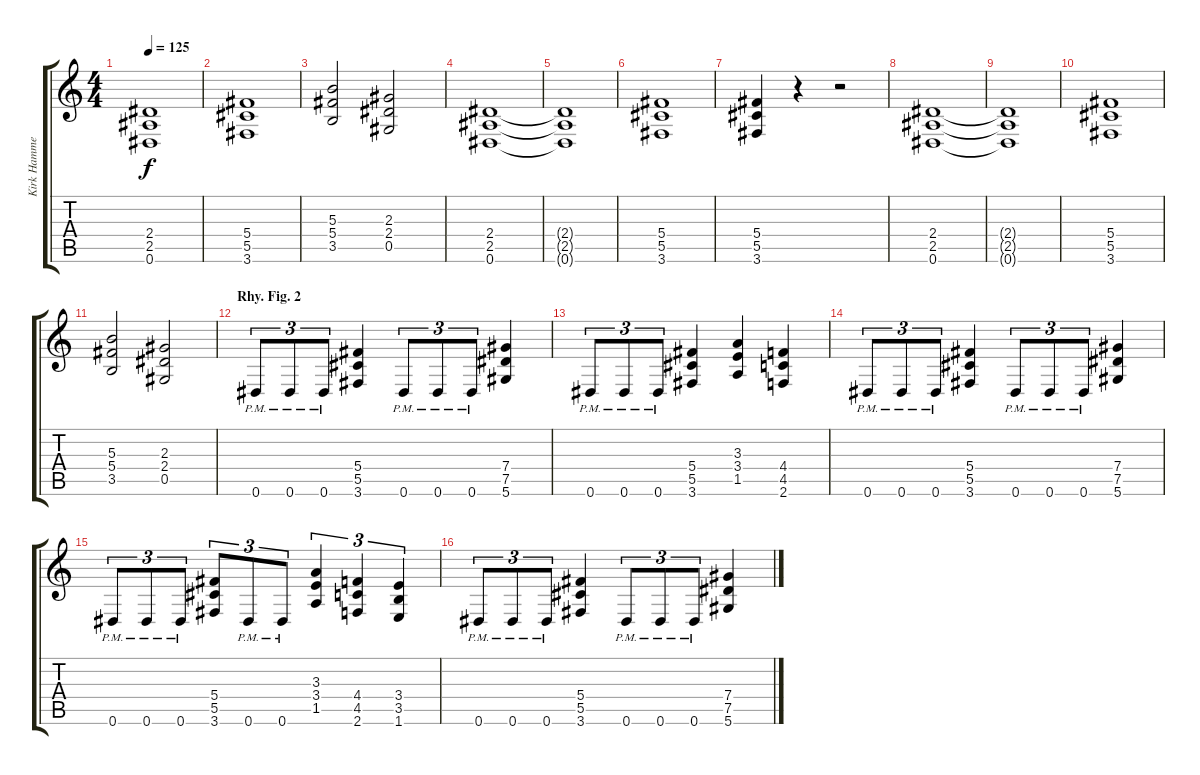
\track ("Kirk Hammett (Guitar)" "Kirk Hamme") {instrument distortionguitar}
\staff {score tabs}
\tuning (Eb4 Bb3 Gb3 Db3 Ab2 Eb2) {hide}
\ts (4 4)
\tempo 125
\clef g2
\ks c
(2.4{t} 2.5{t} 0.6{t}).1{dy f} |
(5.4 5.5 3.6).1 |
(5.3 5.4 3.5).2 (2.3 2.4 0.5).2 |
(2.4 2.5 0.6).1 |
(2.4{t} 2.5{t} 0.6{t}).1 |
(5.4 5.5 3.6).1 |
(5.4 5.5 3.6).4 r.4 r.2 |
(2.4 2.5 0.6).1 |
(2.4{t} 2.5{t} 0.6{t}).1 |
(5.4 5.5 3.6).1 |
(5.3 5.4 3.5).2 (2.3 2.4 0.5).2 |
\section ("" "Rhy. Fig. 2")
0.6{pm}.8{tu (3 2)} 0.6{pm}.8{tu (3 2)} 0.6{pm}.8{tu (3 2)} (5.4 5.5 3.6).4 0.6{pm}.8{tu (3 2)} 0.6{pm}.8{tu (3 2)} 0.6{pm}.8{tu (3 2)} (7.4 7.5 5.6).4 |
0.6{pm}.8{tu (3 2)} 0.6{pm}.8{tu (3 2)} 0.6{pm}.8{tu (3 2)} (5.4 5.5 3.6).4 (3.3 3.4 1.5).4 (4.4 4.5 2.6).4 |
0.6{pm}.8{tu (3 2)} 0.6{pm}.8{tu (3 2)} 0.6{pm}.8{tu (3 2)} (5.4 5.5 3.6).4 0.6{pm}.8{tu (3 2)} 0.6{pm}.8{tu (3 2)} 0.6{pm}.8{tu (3 2)} (7.4 7.5 5.6).4 |
0.6{pm}.8{tu (3 2)} 0.6{pm}.8{tu (3 2)} 0.6{pm}.8{tu (3 2)} (5.4 5.5 3.6).8{tu (3 2)} 0.6{pm}.8{tu (3 2)} 0.6{pm}.8{tu (3 2)} (3.3 3.4 1.5).4{tu (3 2)} (4.4 4.5 2.6).4{tu (3 2)} (3.4 3.5 1.6).4{tu (3 2)} |
0.6{pm}.8{tu (3 2)} 0.6{pm}.8{tu (3 2)} 0.6{pm}.8{tu (3 2)} (5.4 5.5 3.6).4 0.6{pm}.8{tu (3 2)} 0.6{pm}.8{tu (3 2)} 0.6{pm}.8{tu (3 2)} (7.4 7.5 5.6).4
